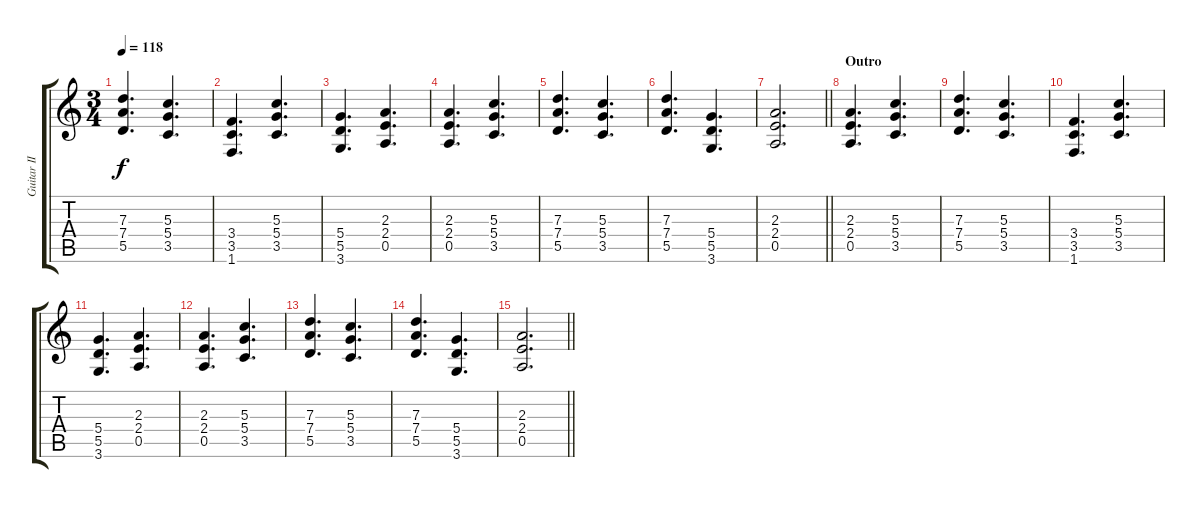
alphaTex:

\track ("Guitar II" "Guitar II") {instrument overdrivenguitar}
\staff {score tabs}
\tuning (E4 B3 G3 D3 A2 E2) {hide}
\ts (3 4)
\tempo 118
\clef g2
\ks c
(7.3 7.4 5.5).4{d dy f} (5.3 5.4 3.5).4{d} |
(3.4 3.5 1.6).4{d} (5.3 5.4 3.5).4{d} |
(5.4 5.5 3.6).4{d} (2.3 2.4 0.5).4{d} |
(2.3 2.4 0.5).4{d} (5.3 5.4 3.5).4{d} |
(7.3 7.4 5.5).4{d} (5.3 5.4 3.5).4{d} |
(7.3 7.4 5.5).4{d} (5.4 5.5 3.6).4{d} |
\barLineRight lightlight
(2.3 2.4 0.5).2{d} |
\section ("" "Outro")
(2.3 2.4 0.5).4{d} (5.3 5.4 3.5).4{d} |
(7.3 7.4 5.5).4{d} (5.3 5.4 3.5).4{d} |
(3.4 3.5 1.6).4{d} (5.3 5.4 3.5).4{d} |
(5.4 5.5 3.6).4{d} (2.3 2.4 0.5).4{d} |
(2.3 2.4 0.5).4{d} (5.3 5.4 3.5).4{d} |
(7.3 7.4 5.5).4{d} (5.3 5.4 3.5).4{d} |
(7.3 7.4 5.5).4{d} (5.4 5.5 3.6).4{d} |
\barLineRight lightlight
(2.3 2.4 0.5).2{d}
